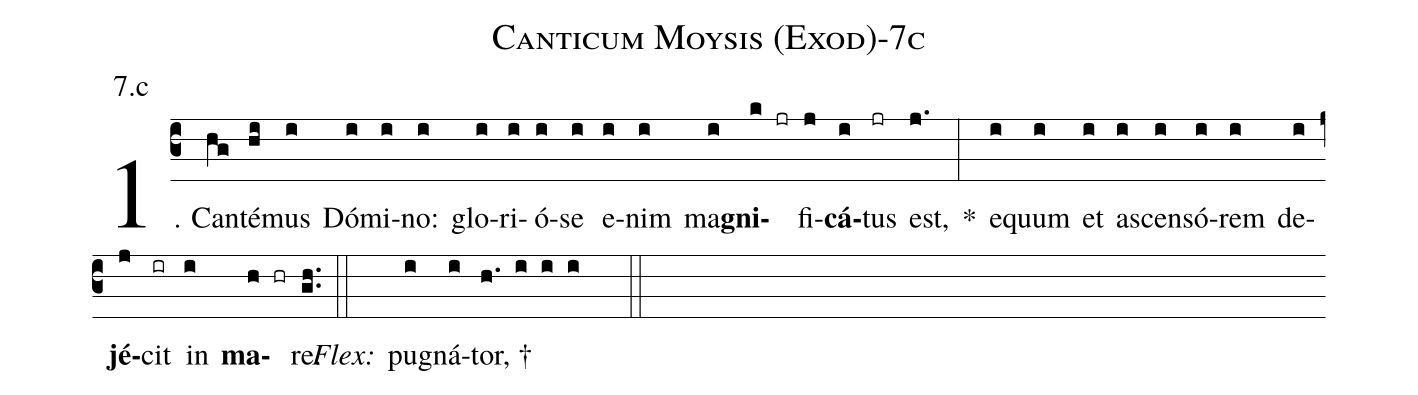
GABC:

name: Canticum Moysis (Exod)-7c;
annotation: 7.c;
%%
(c3)1. Can(hg)té(hi)mus(i) Dó(i)mi(i)no:(i) glo(i)ri(i)ó(i)se(i) e(i)nim(i) ma(i)<b>gni</b>(k jr)fi(j)<b>cá</b>(i)tus(jr) est,(j.) *(:) e(i)quum(i) et(i) a(i)scen(i)só(i)rem(i) de(i)<b>jé</b>(j)cit(ir) in(i) <b>ma</b>(h hr)re.(gh..) (::)
<i>Flex:</i>()  pu(i)gná(i)tor, †(h. i i i  ::)
